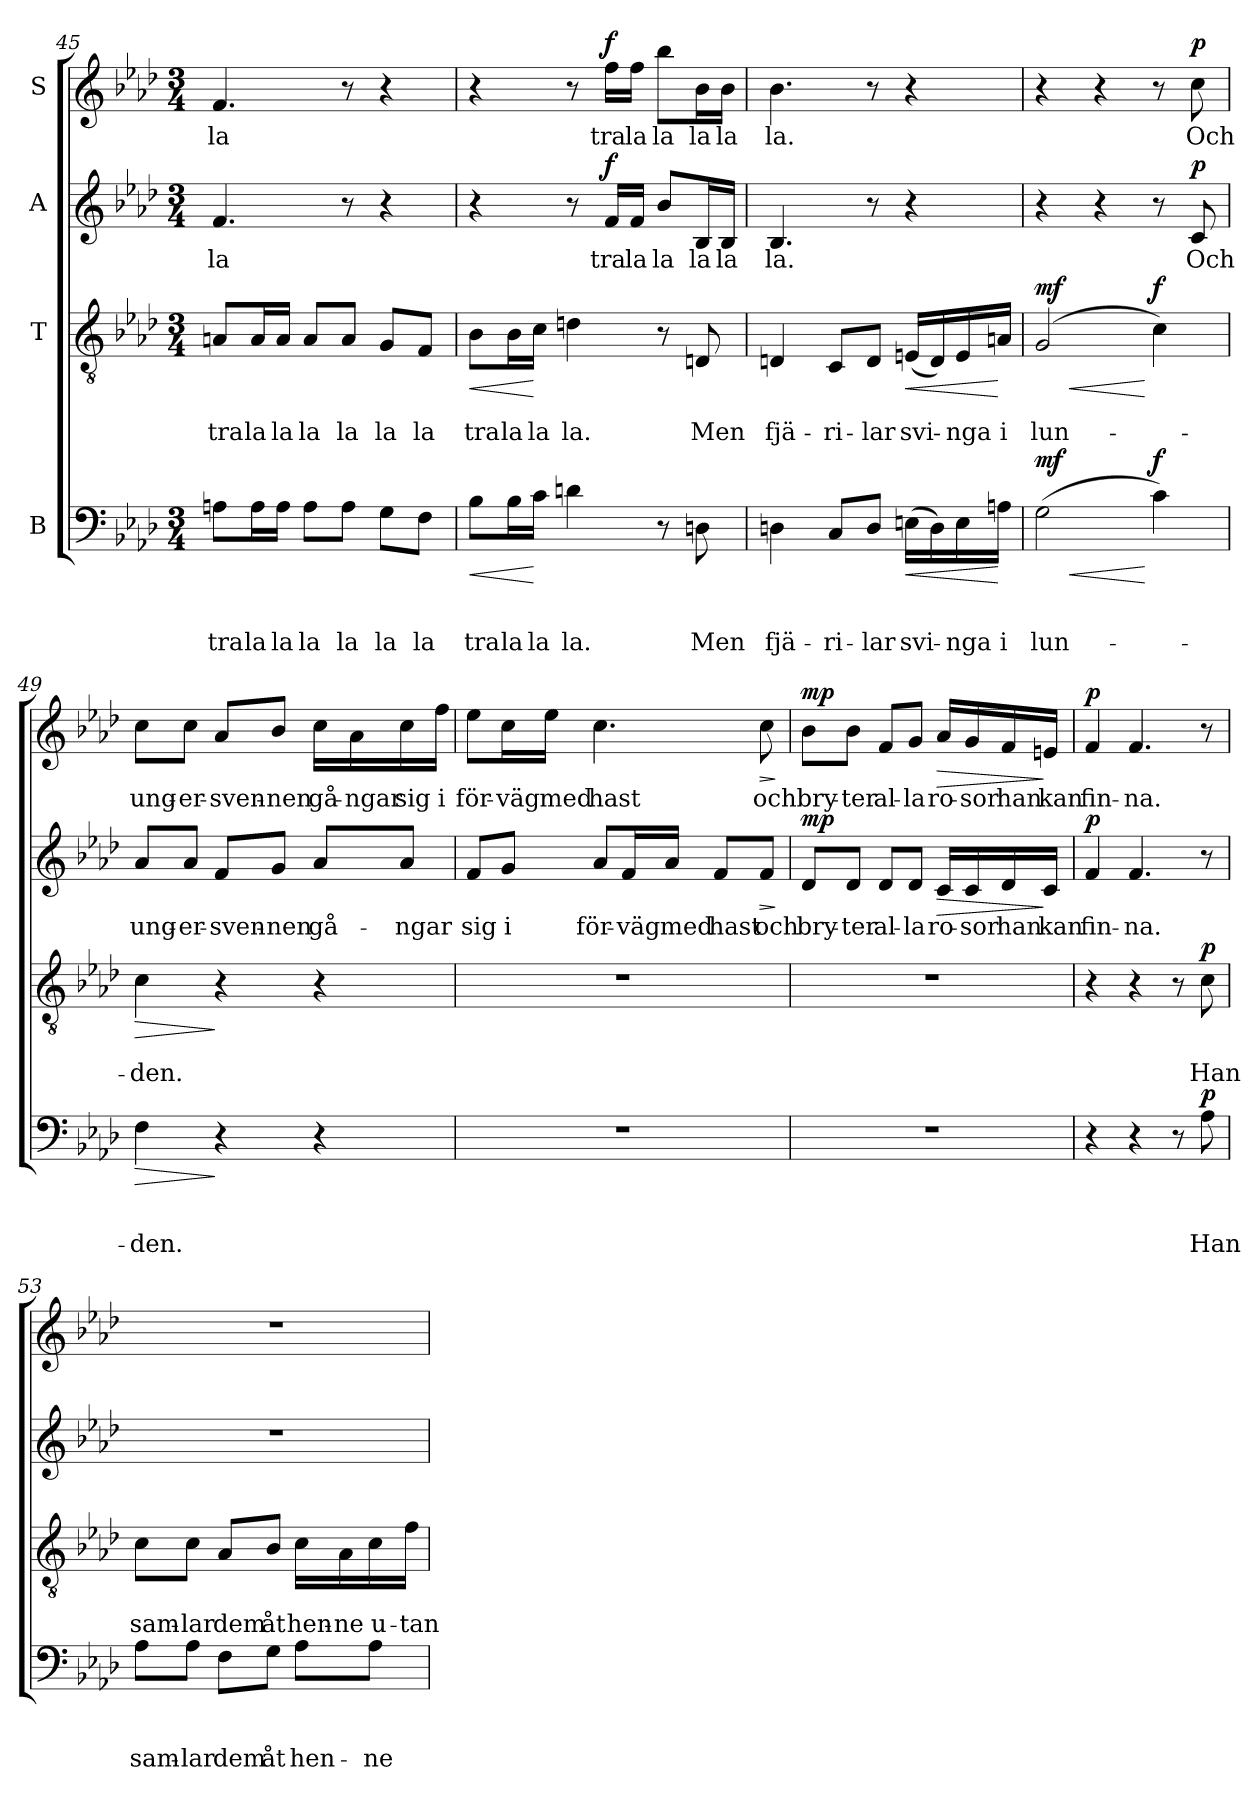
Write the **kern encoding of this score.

**kern	**text	**text	**text	**dynam	**kern	**text	**text	**dynam	**kern	**text	**dynam	**kern	**text	**dynam
*part4	*part4	*part4	*part4	*part4	*part3	*part3	*part3	*part3	*part2	*part2	*part2	*part1	*part1	*part1
*staff4	*staff4	*staff4	*staff4	*staff4	*staff3	*staff3	*staff3	*staff3	*staff2	*staff2	*staff2	*staff1	*staff1	*staff1
*I"B	*	*	*	*	*I"T	*	*	*	*I"A	*	*	*I"S	*	*
*clefF4	*	*	*	*	*clefGv2	*	*	*	*clefG2	*	*	*clefG2	*	*
*k[b-e-a-d-]	*	*	*	*	*k[b-e-a-d-]	*	*	*	*k[b-e-a-d-]	*	*	*k[b-e-a-d-]	*	*
*A-:	*	*	*	*	*A-:	*	*	*	*A-:	*	*	*A-:	*	*
*M3/4	*	*	*	*	*M3/4	*	*	*	*M3/4	*	*	*M3/4	*	*
=45	=45	=45	=45	=45	=45	=45	=45	=45	=45	=45	=45	=45	=45	=45
!	!	!	!LO:LY:b	!	!	!	!LO:LY:b	!	!	!LO:LY:b	!	!	!LO:LY:b	!
8An\L	.	.	tra	.	8An/L	.	tra	.	4.f/	la	.	4.f/	la	.
!	!	!	!LO:LY:b	!	!	!	!LO:LY:b	!	!	!	!	!	!	!
16A\L	.	.	la	.	16A/L	.	la	.	.	.	.	.	.	.
!	!	!	!LO:LY:b	!	!	!	!LO:LY:b	!	!	!	!	!	!	!
16A\JJ	.	.	la	.	16A/JJ	.	la	.	.	.	.	.	.	.
!	!	!	!LO:LY:b	!	!	!	!LO:LY:b	!	!	!	!	!	!	!
8A\L	.	.	la	.	8A/L	.	la	.	.	.	.	.	.	.
!	!	!	!LO:LY:b	!	!	!	!LO:LY:b	!	!	!	!	!	!	!
8A\J	.	.	la	.	8A/J	.	la	.	8r	.	.	8r	.	.
!	!	!	!LO:LY:b	!	!	!	!LO:LY:b	!	!	!	!	!	!	!
8G\L	.	.	la	.	8G/L	.	la	.	4r	.	.	4r	.	.
!	!	!	!LO:LY:b	!	!	!	!LO:LY:b	!	!	!	!	!	!	!
8F\J	.	.	la	.	8F/J	.	la	.	.	.	.	.	.	.
!!LO:PB:g=z
=46	=46	=46	=46	=46	=46	=46	=46	=46	=46	=46	=46	=46	=46	=46
!	!	!	!LO:LY:b	!LO:HP:b	!	!	!LO:LY:b	!LO:HP:b	!	!	!	!	!	!
8B-\L	.	.	tra	<	8B-\L	.	tra	<	4r	.	.	4r	.	.
!	!	!	!LO:LY:b	!	!	!	!LO:LY:b	!	!	!	!	!	!	!
16B-\L	.	.	la	.	16B-\L	.	la	.	.	.	.	.	.	.
!	!	!	!LO:LY:b	!	!	!	!LO:LY:b	!	!	!	!	!	!	!
16c\JJ	.	.	la	[	16c\JJ	.	la	[	.	.	.	.	.	.
!	!	!	!LO:LY:b	!	!	!	!LO:LY:b	!	!	!	!	!	!	!
4dn\	.	.	la.	.	4dn\	.	la.	.	8r	.	.	8r	.	.
!	!	!	!	!	!	!	!	!	!	!LO:LY:b	!LO:DY:a	!	!LO:LY:b	!LO:DY:a
.	.	.	.	.	.	.	.	.	16f/LL	tra	f	16ff\LL	tra	f
!	!	!	!	!	!	!	!	!	!	!LO:LY:b	!	!	!LO:LY:b	!
.	.	.	.	.	.	.	.	.	16f/JJ	la	.	16ff\JJ	la	.
!	!	!	!	!	!	!	!	!	!	!LO:LY:b	!	!	!LO:LY:b	!
8r	.	.	.	.	8r	.	.	.	8b-/L	la	.	8bb-\L	la	.
!	!	!	!LO:LY:b	!	!	!	!LO:LY:b	!	!	!LO:LY:b	!	!	!LO:LY:b	!
8Dn\	.	.	Men	.	8Dn/	.	Men	.	16B-/L	la	.	16b-\L	la	.
!	!	!	!	!	!	!	!	!	!	!LO:LY:b	!	!	!LO:LY:b	!
.	.	.	.	.	.	.	.	.	16B-/JJ	la	.	16b-\JJ	la	.
=47	=47	=47	=47	=47	=47	=47	=47	=47	=47	=47	=47	=47	=47	=47
!	!	!	!LO:LY:b	!	!	!	!LO:LY:b	!	!	!LO:LY:b	!	!	!LO:LY:b	!
4Dn\	.	.	fjä-	.	4Dn/	.	fjä-	.	4.B-/	la.	.	4.b-\	la.	.
!	!	!	!LO:LY:b	!	!	!	!LO:LY:b	!	!	!	!	!	!	!
8C/L	.	.	-ri-	.	8C/L	.	-ri-	.	.	.	.	.	.	.
!	!	!	!LO:LY:b	!	!	!	!LO:LY:b	!	!	!	!	!	!	!
8D/J	.	.	-lar	.	8D/J	.	-lar	.	8r	.	.	8r	.	.
!	!	!	!LO:LY:b	!LO:HP:b	!	!	!LO:LY:b	!LO:HP:b	!	!	!	!	!	!
(>16En\LL	.	.	svi-	<	(<16En/LL	.	svi-	<	4r	.	.	4r	.	.
16D\)	.	.	.	.	16D/)	.	.	.	.	.	.	.	.	.
!	!	!	!LO:LY:b	!	!	!	!LO:LY:b	!	!	!	!	!	!	!
16E\	.	.	-nga	.	16E/	.	-nga	.	.	.	.	.	.	.
!	!	!	!LO:LY:b	!	!	!	!LO:LY:b	!	!	!	!	!	!	!
16An\JJ	.	.	i	[	16An/JJ	.	i	[	.	.	.	.	.	.
=48	=48	=48	=48	=48	=48	=48	=48	=48	=48	=48	=48	=48	=48	=48
!	!	!	!LO:LY:b	!LO:HP:b	!	!	!LO:LY:b	!LO:HP:b	!	!	!	!	!	!
!	!	!	!	!LO:DY:n=1:a	!	!	!	!LO:DY:n=1:a	!	!	!	!	!	!
(>2G\	.	.	lun-	< mf	(>2G/	.	lun-	< mf	4r	.	.	4r	.	.
.	.	.	.	.	.	.	.	.	4r	.	.	4r	.	.
!	!	!	!	!LO:DY:n=2:a	!	!	!	!LO:DY:n=2:a	!	!	!	!	!	!
4c\)	.	.	.	[ f	4c\)	.	.	[ f	8r	.	.	8r	.	.
!	!	!	!	!	!	!	!	!	!	!LO:LY:b	!LO:DY:a	!	!LO:LY:b	!LO:DY:a
.	.	.	.	.	.	.	.	.	8c/	Och	p	8cc\	Och	p
=49	=49	=49	=49	=49	=49	=49	=49	=49	=49	=49	=49	=49	=49	=49
!	!	!	!LO:LY:b	!LO:HP:b	!	!	!LO:LY:b	!LO:HP:b	!	!LO:LY:b	!	!	!LO:LY:b	!
4F\	.	.	-den.	>	4c\	.	-den.	>	8a-/L	ung-	.	8cc\L	ung-	.
!	!	!	!	!	!	!	!	!	!	!LO:LY:b	!	!	!LO:LY:b	!
.	.	.	.	.	.	.	.	.	8a-/J	-er-	.	8cc\J	-er-	.
!	!	!	!	!	!	!	!	!	!	!LO:LY:b	!	!	!LO:LY:b	!
4r	.	.	.	]	4r	.	.	]	8f/L	-sven-	.	8a-/L	-sven-	.
!	!	!	!	!	!	!	!	!	!	!LO:LY:b	!	!	!LO:LY:b	!
.	.	.	.	.	.	.	.	.	8g/J	-nen	.	8b-/J	-nen	.
!	!	!	!	!	!	!	!	!	!	!LO:LY:b	!	!	!LO:LY:b	!
4r	.	.	.	.	4r	.	.	.	8a-/L	gå-	.	16cc\LL	gå-	.
!	!	!	!	!	!	!	!	!	!	!	!	!	!LO:LY:b	!
.	.	.	.	.	.	.	.	.	.	.	.	16a-\	-ngar	.
!	!	!	!	!	!	!	!	!	!	!LO:LY:b	!	!	!LO:LY:b	!
.	.	.	.	.	.	.	.	.	8a-/J	-ngar	.	16cc\	sig	.
!	!	!	!	!	!	!	!	!	!	!	!	!	!LO:LY:b	!
.	.	.	.	.	.	.	.	.	.	.	.	16ff\JJ	i	.
!!LO:LB:g=z
=50	=50	=50	=50	=50	=50	=50	=50	=50	=50	=50	=50	=50	=50	=50
!	!	!	!	!	!	!	!	!	!	!LO:LY:b	!	!	!LO:LY:b	!
2.r	.	.	.	.	2.r	.	.	.	8f/L	sig	.	8ee-\L	för-	.
!	!	!	!	!	!	!	!	!	!	!LO:LY:b	!	!	!LO:LY:b	!
.	.	.	.	.	.	.	.	.	8g/J	i	.	16cc\L	-väg	.
!	!	!	!	!	!	!	!	!	!	!	!	!	!LO:LY:b	!
.	.	.	.	.	.	.	.	.	.	.	.	16ee-\JJ	med	.
!	!	!	!	!	!	!	!	!	!	!LO:LY:b	!	!	!LO:LY:b	!
.	.	.	.	.	.	.	.	.	8a-/L	för-	.	4.cc\	hast	.
!	!	!	!	!	!	!	!	!	!	!LO:LY:b	!	!	!	!
.	.	.	.	.	.	.	.	.	16f/L	-väg	.	.	.	.
!	!	!	!	!	!	!	!	!	!	!LO:LY:b	!	!	!	!
.	.	.	.	.	.	.	.	.	16a-/JJ	med	.	.	.	.
!	!	!	!	!	!	!	!	!	!	!LO:LY:b	!	!	!	!
.	.	.	.	.	.	.	.	.	8f/L	hast	.	.	.	.
!	!	!	!	!	!	!	!	!	!	!LO:LY:b	!LO:HP:b	!	!LO:LY:b	!LO:HP:b
.	.	.	.	.	.	.	.	.	8f/J	och	>	8cc\	och	>
.	.	.	.	.	.	.	.	.	.	.	]	.	.	]
=51	=51	=51	=51	=51	=51	=51	=51	=51	=51	=51	=51	=51	=51	=51
!	!	!	!	!	!	!	!	!	!	!LO:LY:b	!LO:DY:a	!	!LO:LY:b	!LO:DY:a
2.r	.	.	.	.	2.r	.	.	.	8d-/L	bry-	mp	8b-\L	bry-	mp
!	!	!	!	!	!	!	!	!	!	!LO:LY:b	!	!	!LO:LY:b	!
.	.	.	.	.	.	.	.	.	8d-/J	-ter	.	8b-\J	-ter	.
!	!	!	!	!	!	!	!	!	!	!LO:LY:b	!	!	!LO:LY:b	!
.	.	.	.	.	.	.	.	.	8d-/L	al-	.	8f/L	al-	.
!	!	!	!	!	!	!	!	!	!	!LO:LY:b	!	!	!LO:LY:b	!
.	.	.	.	.	.	.	.	.	8d-/J	-la	.	8g/J	-la	.
!	!	!	!	!	!	!	!	!	!	!LO:LY:b	!LO:HP:b	!	!LO:LY:b	!LO:HP:b
.	.	.	.	.	.	.	.	.	16c/LL	ro-	>	16a-/LL	ro-	>
!	!	!	!	!	!	!	!	!	!	!LO:LY:b	!	!	!LO:LY:b	!
.	.	.	.	.	.	.	.	.	16c/	-sor	.	16g/	-sor	.
!	!	!	!	!	!	!	!	!	!	!LO:LY:b	!	!	!LO:LY:b	!
.	.	.	.	.	.	.	.	.	16d-/	han	.	16f/	han	.
!	!	!	!	!	!	!	!	!	!	!LO:LY:b	!	!	!LO:LY:b	!
.	.	.	.	.	.	.	.	.	16c/JJ	kan	]	16en/JJ	kan	]
=52	=52	=52	=52	=52	=52	=52	=52	=52	=52	=52	=52	=52	=52	=52
!	!	!	!	!	!	!	!	!	!	!LO:LY:b	!LO:DY:a	!	!LO:LY:b	!LO:DY:a
4r	.	.	.	.	4r	.	.	.	4f/	fin-	p	4f/	fin-	p
!	!	!	!	!	!	!	!	!	!	!LO:LY:b	!	!	!LO:LY:b	!
4r	.	.	.	.	4r	.	.	.	4.f/	-na.	.	4.f/	-na.	.
8r	.	.	.	.	8r	.	.	.	.	.	.	.	.	.
!	!	!	!LO:LY:b	!LO:DY:a	!	!	!LO:LY:b	!LO:DY:a	!	!	!	!	!	!
8A-\	.	.	Han	p	8c\	.	Han	p	8r	.	.	8r	.	.
!!LO:LB:g=z
=53	=53	=53	=53	=53	=53	=53	=53	=53	=53	=53	=53	=53	=53	=53
!	!	!	!LO:LY:b	!	!	!	!LO:LY:b	!	!	!	!	!	!	!
8A-\L	.	.	sam-	.	8c\L	.	sam-	.	2.r	.	.	2.r	.	.
!	!	!	!LO:LY:b	!	!	!	!LO:LY:b	!	!	!	!	!	!	!
8A-\J	.	.	-lar	.	8c\J	.	-lar	.	.	.	.	.	.	.
!	!	!	!LO:LY:b	!	!	!	!LO:LY:b	!	!	!	!	!	!	!
8F\L	.	.	dem	.	8A-/L	.	dem	.	.	.	.	.	.	.
!	!	!	!LO:LY:b	!	!	!	!LO:LY:b	!	!	!	!	!	!	!
8G\J	.	.	åt	.	8B-/J	.	åt	.	.	.	.	.	.	.
!	!	!	!LO:LY:b	!	!	!	!LO:LY:b	!	!	!	!	!	!	!
8A-\L	.	.	hen-	.	16c\LL	.	hen-	.	.	.	.	.	.	.
!	!	!	!	!	!	!	!LO:LY:b	!	!	!	!	!	!	!
.	.	.	.	.	16A-\	.	-ne	.	.	.	.	.	.	.
!	!	!	!LO:LY:b	!	!	!	!LO:LY:b	!	!	!	!	!	!	!
8A-\J	.	.	-ne	.	16c\	.	u-	.	.	.	.	.	.	.
!	!	!	!	!	!	!	!LO:LY:b	!	!	!	!	!	!	!
.	.	.	.	.	16f\JJ	.	-tan	.	.	.	.	.	.	.
=	=	=	=	=	=	=	=	=	=	=	=	=	=	=
*-	*-	*-	*-	*-	*-	*-	*-	*-	*-	*-	*-	*-	*-	*-
